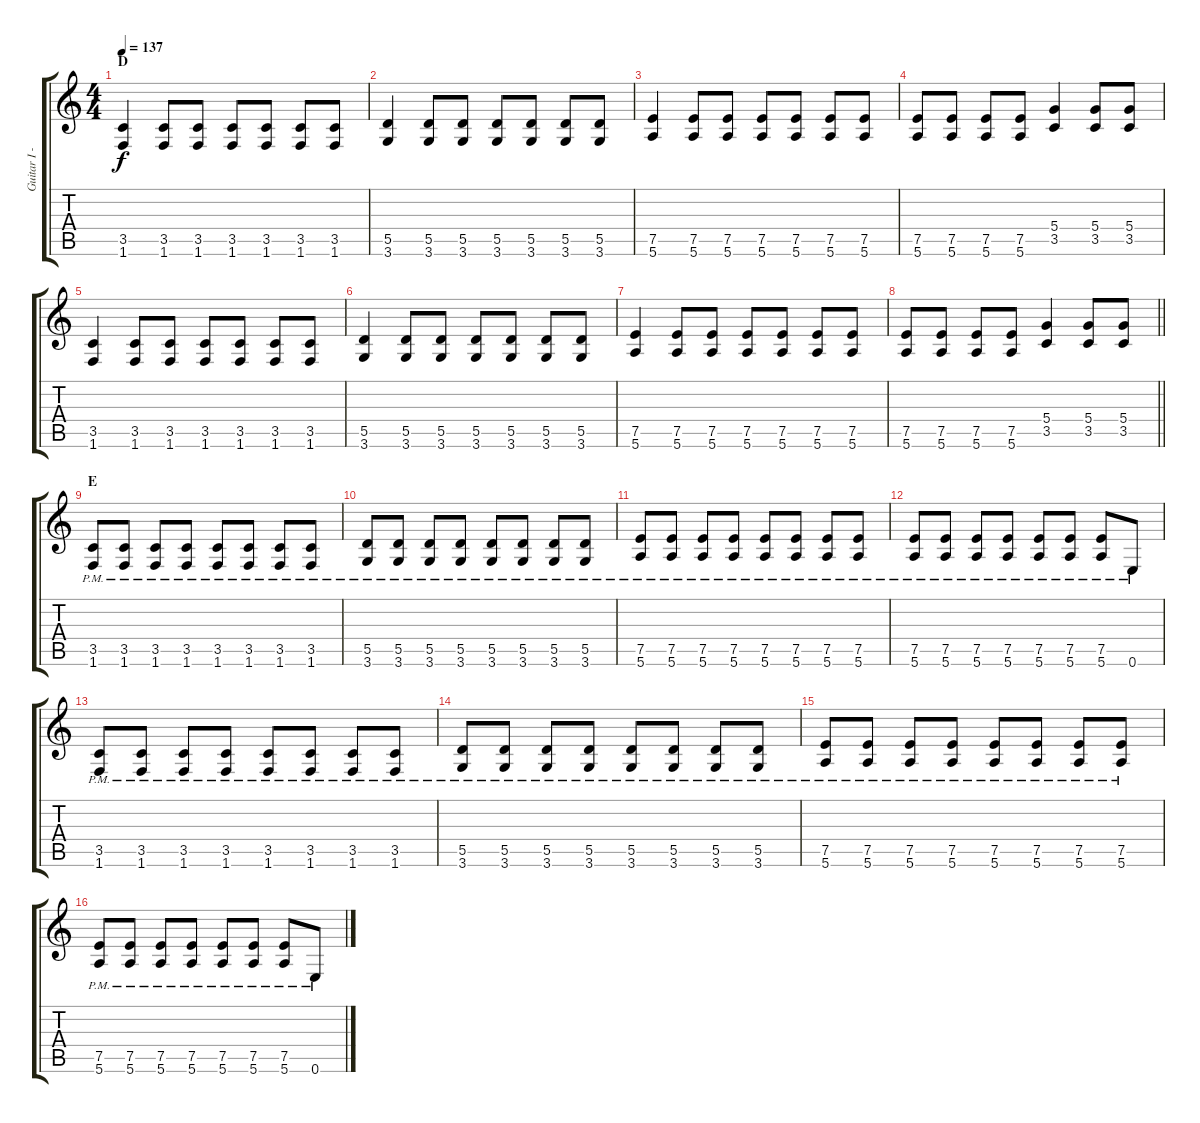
\track ("Guitar I - Gotoh" "Guitar I -") {instrument electricguitarmuted}
\staff {score tabs}
\tuning (E4 B3 G3 D3 A2 E2) {hide}
\ts (4 4)
\section ("" "D")
\tempo 137
\clef g2
\ks c
(3.5 1.6).4{dy f instrument distortionguitar} (3.5 1.6).8 (3.5 1.6).8 (3.5 1.6).8 (3.5 1.6).8 (3.5 1.6).8 (3.5 1.6).8 |
(5.5 3.6).4 (5.5 3.6).8 (5.5 3.6).8 (5.5 3.6).8 (5.5 3.6).8 (5.5 3.6).8 (5.5 3.6).8 |
(7.5 5.6).4 (7.5 5.6).8 (7.5 5.6).8 (7.5 5.6).8 (7.5 5.6).8 (7.5 5.6).8 (7.5 5.6).8 |
(7.5 5.6).8 (7.5 5.6).8 (7.5 5.6).8 (7.5 5.6).8 (5.4 3.5).4 (5.4 3.5).8 (5.4 3.5).8 |
(3.5 1.6).4 (3.5 1.6).8 (3.5 1.6).8 (3.5 1.6).8 (3.5 1.6).8 (3.5 1.6).8 (3.5 1.6).8 |
(5.5 3.6).4 (5.5 3.6).8 (5.5 3.6).8 (5.5 3.6).8 (5.5 3.6).8 (5.5 3.6).8 (5.5 3.6).8 |
(7.5 5.6).4 (7.5 5.6).8 (7.5 5.6).8 (7.5 5.6).8 (7.5 5.6).8 (7.5 5.6).8 (7.5 5.6).8 |
\barLineRight lightlight
(7.5 5.6).8 (7.5 5.6).8 (7.5 5.6).8 (7.5 5.6).8 (5.4 3.5).4 (5.4 3.5).8 (5.4 3.5).8 |
\section ("" "E")
(3.5{pm} 1.6{pm}).8{instrument electricguitarmuted} (3.5{pm} 1.6{pm}).8 (3.5{pm} 1.6{pm}).8 (3.5{pm} 1.6{pm}).8 (3.5{pm} 1.6{pm}).8 (3.5{pm} 1.6{pm}).8 (3.5{pm} 1.6{pm}).8 (3.5{pm} 1.6{pm}).8 |
(5.5{pm} 3.6{pm}).8 (5.5{pm} 3.6{pm}).8 (5.5{pm} 3.6{pm}).8 (5.5{pm} 3.6{pm}).8 (5.5{pm} 3.6{pm}).8 (5.5{pm} 3.6{pm}).8 (5.5{pm} 3.6{pm}).8 (5.5{pm} 3.6{pm}).8 |
(7.5{pm} 5.6{pm}).8 (7.5{pm} 5.6{pm}).8 (7.5{pm} 5.6{pm}).8 (7.5{pm} 5.6{pm}).8 (7.5{pm} 5.6{pm}).8 (7.5{pm} 5.6{pm}).8 (7.5{pm} 5.6{pm}).8 (7.5{pm} 5.6{pm}).8 |
(7.5{pm} 5.6{pm}).8 (7.5{pm} 5.6{pm}).8 (7.5{pm} 5.6{pm}).8 (7.5{pm} 5.6{pm}).8 (7.5{pm} 5.6{pm}).8 (7.5{pm} 5.6{pm}).8 (7.5{pm} 5.6{pm}).8 0.6{pm}.8 |
(3.5{pm} 1.6{pm}).8 (3.5{pm} 1.6{pm}).8 (3.5{pm} 1.6{pm}).8 (3.5{pm} 1.6{pm}).8 (3.5{pm} 1.6{pm}).8 (3.5{pm} 1.6{pm}).8 (3.5{pm} 1.6{pm}).8 (3.5{pm} 1.6{pm}).8 |
(5.5{pm} 3.6{pm}).8 (5.5{pm} 3.6{pm}).8 (5.5{pm} 3.6{pm}).8 (5.5{pm} 3.6{pm}).8 (5.5{pm} 3.6{pm}).8 (5.5{pm} 3.6{pm}).8 (5.5{pm} 3.6{pm}).8 (5.5{pm} 3.6{pm}).8 |
(7.5{pm} 5.6{pm}).8 (7.5{pm} 5.6{pm}).8 (7.5{pm} 5.6{pm}).8 (7.5{pm} 5.6{pm}).8 (7.5{pm} 5.6{pm}).8 (7.5{pm} 5.6{pm}).8 (7.5{pm} 5.6{pm}).8 (7.5{pm} 5.6{pm}).8 |
(7.5{pm} 5.6{pm}).8 (7.5{pm} 5.6{pm}).8 (7.5{pm} 5.6{pm}).8 (7.5{pm} 5.6{pm}).8 (7.5{pm} 5.6{pm}).8 (7.5{pm} 5.6{pm}).8 (7.5{pm} 5.6{pm}).8 0.6{pm}.8
